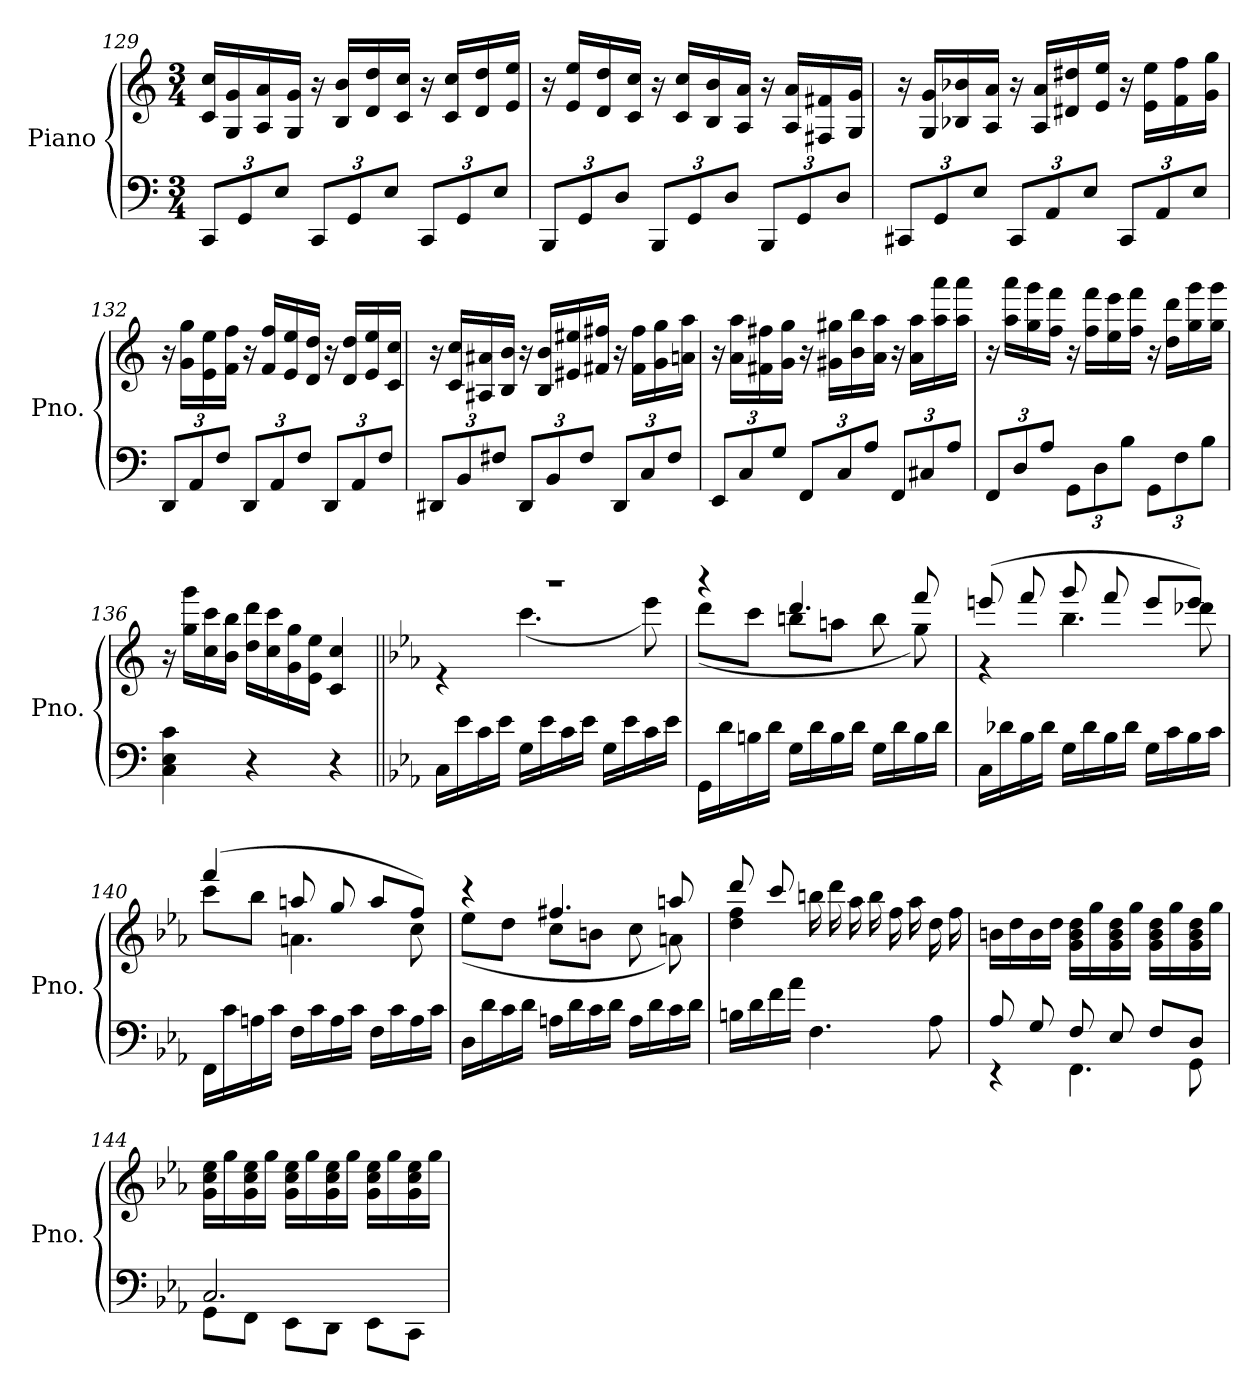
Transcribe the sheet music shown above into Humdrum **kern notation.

**kern	**kern
*part1	*part1
*staff2	*staff1
*I"Piano	*
*I'Pno.	*
*clefF4	*clefG2
*k[]	*k[]
*M3/4	*M3/4
*Xbrackettup	*
=129	=129
12CC/L	16c/ 16cc/LL
.	16G/ 16g/
12GG/	.
.	16A/ 16a/
12E/J	.
.	16G/ 16g/JJ
12CC/L	16r
.	16B/ 16b/LL
12GG/	.
.	16d/ 16dd/
12E/J	.
.	16c/ 16cc/JJ
12CC/L	16r
.	16c/ 16cc/LL
12GG/	.
.	16d/ 16dd/
12E/J	.
.	16e/ 16ee/JJ
=130	=130
12BBB/L	16r
.	16e/ 16ee/LL
12GG/	.
.	16d/ 16dd/
12D/J	.
.	16c/ 16cc/JJ
12BBB/L	16r
.	16c/ 16cc/LL
12GG/	.
.	16B/ 16b/
12D/J	.
.	16A/ 16a/JJ
12BBB/L	16r
.	16A/ 16a/LL
12GG/	.
.	16F#X/ 16f#X/
12D/J	.
.	16G/ 16g/JJ
!!LO:PB:g=z
=131	=131
12CC#X/L	16r
.	16G/ 16g/LL
12GG/	.
.	16B-X/ 16b-X/
12E/J	.
.	16A/ 16a/JJ
12CC#/L	16r
.	16A/ 16a/LL
12AA/	.
.	16d#X/ 16dd#X/
12E/J	.
.	16e/ 16ee/JJ
12CC#/L	16r
.	16e\ 16ee\LL
12AA/	.
.	16f\ 16ff\
12E/J	.
.	16g\ 16gg\JJ
=132	=132
12DD/L	16r
.	16g\ 16gg\LL
12AA/	.
.	16e\ 16ee\
12F/J	.
.	16f\ 16ff\JJ
12DD/L	16r
.	16f/ 16ff/LL
12AA/	.
.	16e/ 16ee/
12F/J	.
.	16d/ 16dd/JJ
12DD/L	16r
.	16d/ 16dd/LL
12AA/	.
.	16e/ 16ee/
12F/J	.
.	16c/ 16cc/JJ
=133	=133
12DD#X/L	16r
.	16c/ 16cc/LL
12BB/	.
.	16A#X/ 16a#X/
12F#X/J	.
.	16B/ 16b/JJ
12DD#/L	16r
.	16B/ 16b/LL
12BB/	.
.	16e#X/ 16ee#X/
12F#/J	.
.	16f#X/ 16ff#X/JJ
12DD#/L	16r
.	16f#\ 16ff#\LL
12C/	.
.	16g\ 16gg\
12F#/J	.
.	16an\ 16aa\JJ
!!LO:LB:g=z
=134	=134
12EE/L	16r
.	16a\ 16aa\LL
12C/	.
.	16f#X\ 16ff#X\
12G/J	.
.	16g\ 16gg\JJ
12FF/L	16r
.	16g#X\ 16gg#X\LL
12C/	.
.	16b\ 16bb\
12A/J	.
.	16a\ 16aa\JJ
12FF/L	16r
.	16a\ 16aa\LL
12C#X/	.
.	16aa\ 16aaa\
12A/J	.
.	16aa\ 16aaa\JJ
=135	=135
12FF/L	16r
.	16aa\ 16aaa\LL
12D/	.
.	16gg\ 16ggg\
12A/J	.
.	16ff\ 16fff\JJ
12GG\L	16r
.	16ff\ 16fff\LL
12D\	.
.	16ee\ 16eee\
12B\J	.
.	16ff\ 16fff\JJ
12GG\L	16r
.	16dd\ 16ddd\LL
12F\	.
.	16gg\ 16ggg\
12B\J	.
.	16gg\ 16ggg\JJ
=136	=136
4C\ 4E\ 4c\	16r
.	16gg\ 16ggg\LL
.	16cc\ 16ccc\
.	16b\ 16bb\JJ
4r	16dd\ 16ddd\LL
.	16cc\ 16ccc\
.	16g\ 16gg\
.	16e\ 16ee\JJ
4r	4c/ 4cc/
!!LO:LB:g=z
=137||	=137||
*k[b-e-a-]	*k[b-e-a-]
*	*^
16C\LL	2.r	4r
16e-\	.	.
16c\	.	.
16e-\JJ	.	.
16G\LL	.	(<4.ccc\
16e-\	.	.
16c\	.	.
16e-\JJ	.	.
16G\LL	.	.
16e-\	.	.
16c\	.	8eee-\)
16e-\JJ	.	.
=138	=138	=138
16GG\LL	4r	(<8ddd\L
16d\	.	.
16Bn\	.	8ccc\J
16d\JJ	.	.
16G\LL	4.ddd/	8bbn\L
16d\	.	.
16B\	.	8aan\J
16d\JJ	.	.
16G\LL	.	8bb\
16d\	.	.
16B\	8fff/	8gg\)
16d\JJ	.	.
=139	=139	=139
16C\LL	(>8eeen/	4r
16d-X\	.	.
16B-\	8fff/	.
16d-\JJ	.	.
16G\LL	8ggg/	4.bb-\
16d-\	.	.
16B-\	8fff/	.
16d-\JJ	.	.
16G\LL	8eee/L	.
16c\	.	.
16B-\	8eee/J)	8ddd-X\
16c\JJ	.	.
!!LO:LB:g=z	!!
=140	=140	=140
16FF\LL	(>4fff/	8ccc\L
16c\	.	.
16An\	.	8bb-\J
16c\JJ	.	.
16F\LL	8aan/	4.an\
16c\	.	.
16A\	8gg/	.
16c\JJ	.	.
16F\LL	8aa/L	.
16c\	.	.
16A\	8ff/J)	8cc\
16c\JJ	.	.
=141	=141	=141
16D\LL	4r	(<8ee-\L
16d\	.	.
16c\	.	8dd\J
16d\JJ	.	.
16An\LL	4.ff#X/	8cc\L
16d\	.	.
16c\	.	8bn\J
16d\JJ	.	.
16A\LL	.	8cc\
16d\	.	.
16c\	8aan/	8an\)
16d\JJ	.	.
=142	=142	=142
16Bn\LL	8ddd/	4dd\ 4ff\
16d\	.	.
16f\	8ccc/	.
16a-\JJ	.	.
4.F\	16bbn\	4ryy
.	16ddd\	.
.	16aa-\	.
.	16bb\	.
.	16ff\	4ryy
.	16aa-\	.
8A-\	16dd\	.
.	16ff\	.
*	*v	*v
!!LO:LB:g=z
=143	=143
*^	*
8A-/	4r	16bn\LL
.	.	16dd\
8G/	.	16b\
.	.	16dd\JJ
8F/	4.FF\	16g\ 16b\ 16dd\LL
.	.	16gg\
8E-/	.	16g\ 16b\ 16dd\
.	.	16gg\JJ
8F/L	.	16g\ 16b\ 16dd\LL
.	.	16gg\
8D/J	8GG\	16g\ 16b\ 16dd\
.	.	16gg\JJ
=144	=144	=144
2.C/	8GG\L	16g\ 16cc\ 16ee-\LL
.	.	16gg\
.	8FF\J	16g\ 16cc\ 16ee-\
.	.	16gg\JJ
.	8EE-\L	16g\ 16cc\ 16ee-\LL
.	.	16gg\
.	8DD\J	16g\ 16cc\ 16ee-\
.	.	16gg\JJ
.	8EE-\L	16g\ 16cc\ 16ee-\LL
.	.	16gg\
.	8CC\J	16g\ 16cc\ 16ee-\
.	.	16gg\JJ
*v	*v	*
=	=
*-	*-
